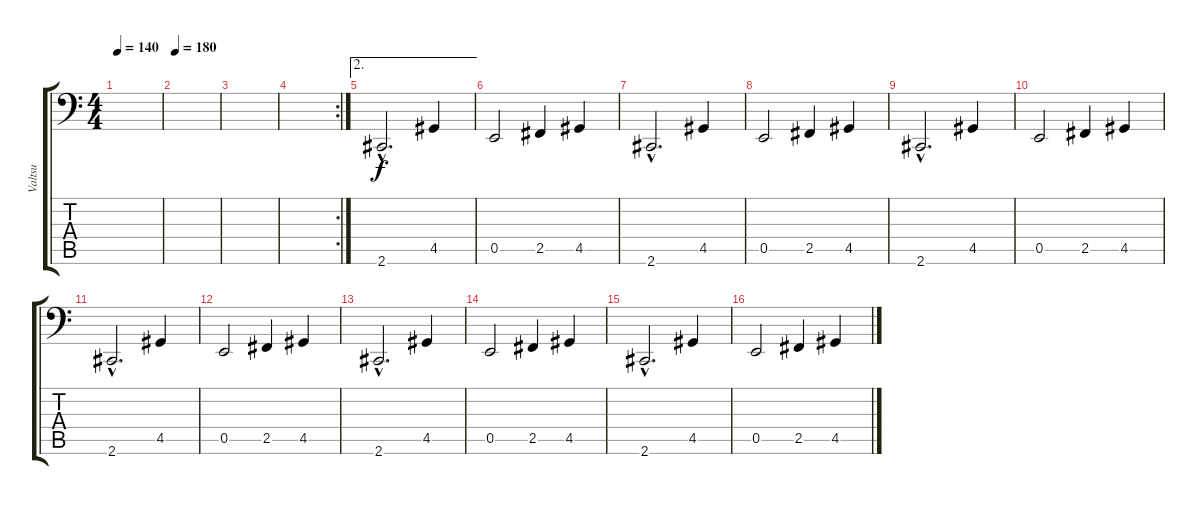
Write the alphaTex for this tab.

\track ("Valtsu" "Valtsu") {instrument electricbasspick}
\staff {score tabs}
\tuning (C3 G2 D2 A1 E1 B0) {hide}
\ts (4 4)
\tempo 140
\clef f4
\ks c
|
\tempo 180
|
|
\rc 2
|
\ae 2
2.6{hac}.2{d} 4.5.4 |
0.5.2 2.5.4 4.5.4 |
2.6{hac}.2{d} 4.5.4 |
0.5.2 2.5.4 4.5.4 |
2.6{hac}.2{d} 4.5.4 |
0.5.2 2.5.4 4.5.4 |
2.6{hac}.2{d} 4.5.4 |
0.5.2 2.5.4 4.5.4 |
2.6{hac}.2{d} 4.5.4 |
0.5.2 2.5.4 4.5.4 |
2.6{hac}.2{d} 4.5.4 |
0.5.2 2.5.4 4.5.4
